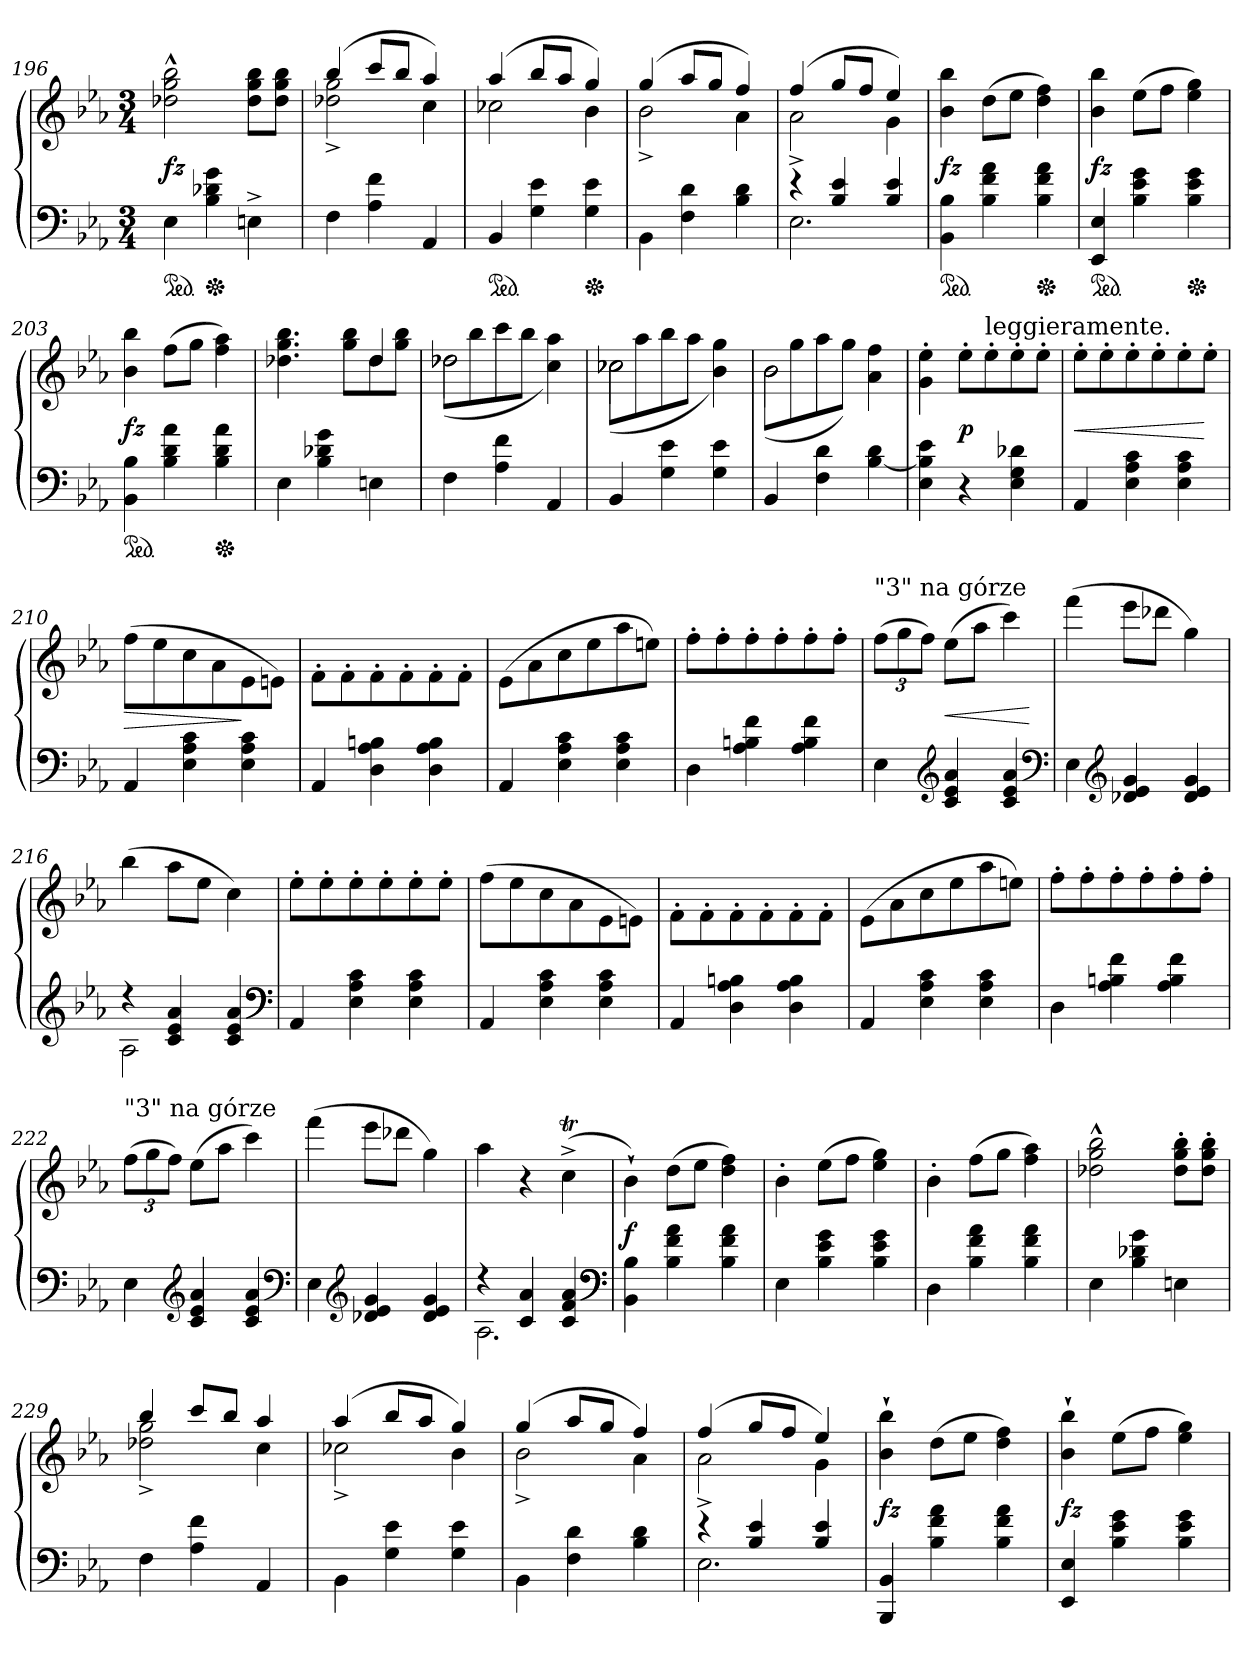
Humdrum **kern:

**kern	**kern	**dynam
*part1	*part1	*part1
*staff2	*staff1	*staff1/2
*clefF4	*clefG2	*
*k[b-e-a-]	*k[b-e-a-]	*
*M3/4	*M3/4	*
*ped	*	*
=196	=196	=196
4E-	2dd-X^^ 2gg^^ 2bb-^^	fz
*Xped	*	*
4B- 4d-X 4g	.	.
4En^	8dd- 8gg 8bb-L	.
.	8dd- 8gg 8bb-J	.
=197	=197	=197
*	*^	*
4F	(4bb-	2dd-X^ 2gg^	.
4A- 4f	8cccL	.	.
.	8bb-J	.	.
4AA-	4aa-)	4cc	.
=198	=198	=198	=198
*ped	*	*	*
4BB-	(4aa-	2cc-X	.
4G 4e-	8bb-L	.	.
.	8aa-J	.	.
*Xped	*	*	*
4G 4e-	4gg)	4b-	.
=199	=199	=199	=199
4BB-\	(4gg	2b-^	.
4F 4d	8aa-L	.	.
.	8ggJ	.	.
4B- 4d	4ff)	4a-	.
=200	=200	=200	=200
*^	*	*	*
4re	2.E-	(4ff	2a-^	.
4B- 4e-	.	8ggL	.	.
.	.	8ffJ	.	.
4B- 4e-	.	4ee-)	4g	.
*v	*v	*	*	*
*	*v	*v	*
=201	=201	=201
*ped	*	*
4BB- 4B-	4b- 4bb-	fz
4B- 4f 4a-	(8ddL	.
.	8ee-J	.
*Xped	*	*
4B- 4f 4a-	4dd 4ff)	.
=202	=202	=202
*ped	*	*
4EE- 4E-	4b- 4bb-	fz
4B- 4e- 4g	(8ee-L	.
.	8ffJ	.
*Xped	*	*
4B- 4e- 4g	4ee- 4gg)	.
=203	=203	=203
*ped	*	*
4BB- 4B-	4b- 4bb-	fz
4B- 4d 4a-	(8ffL	.
.	8ggJ	.
*Xped	*	*
4B- 4d 4a-	4ff 4aa-)	.
=204	=204	=204
*	*^	*
4E-	2rbbbyy	4.dd-X 4.gg 4.bb-	.
4B- 4d-X 4g	.	.	.
.	.	8gg 8bb-L	.
4En	4dd-	8dd-	.
.	.	8gg 8bb-J	.
=205	=205	=205	=205
!	!	!LO:N:vis=2	!
4F	2dd-X\	(>8dd-X	.
.	.	8bb-	.
4A- 4f	.	8ccc	.
.	.	8bb-J	.
4AA-	4rbbbyy	4cc 4aa-)	.
=206	=206	=206	=206
!	!	!LO:N:vis=2	!
4BB-	2cc-X\	(>8cc-X	.
.	.	8aa-	.
4G 4e-	.	8bb-	.
.	.	8aa-J	.
4G 4e-	4rgggyy	4b- 4gg)	.
=207	=207	=207	=207
!	!	!LO:N:vis=2	!
4BB-	2b-\	(>8b-	.
.	.	8gg	.
4F 4d	.	8aa-	.
.	.	8ggJ)	.
[4B- 4d	4rgggyy	4a- 4ff	.
*	*v	*v	*
=208	=208	=208
4E- 4B-] 4e-	4g' 4ee-'	.
4r	8ee-'L	p
!	!LO:TX:a:t=leggieramente.	!
.	8ee-'	.
4E- 4G 4d-X	8ee-'	.
.	8ee-'J	.
=209	=209	=209
4AA-	8ee-'L	<
.	8ee-'	.
4E- 4A- 4c	8ee-'	.
.	8ee-'	.
4E- 4A- 4c	8ee-'	.
.	8ee-'J	[
=210	=210	=210
4AA-	(8ff\L	>
.	8ee-	.
4E- 4A- 4c	8cc	.
.	8a-	.
4E- 4A- 4c	8e-	]
.	8enJ)	.
=211	=211	=211
4AA-	8f'\L	.
.	8f'	.
4D 4A- 4Bn	8f'	.
.	8f'	.
4D 4A- 4B	8f'	.
.	8f'J	.
=212	=212	=212
4AA-	(>8e-L	.
.	8a-	.
4E- 4A- 4c	8cc	.
.	8ee-	.
4E- 4A- 4c	8aa-	.
.	8eenJ)	.
=213	=213	=213
4D	8ff'L	.
.	8ff'	.
4A- 4Bn 4f	8ff'	.
.	8ff'	.
4A- 4B 4f	8ff'	.
.	8ff'J	.
=214	=214	=214
!	!LO:TX:a:t="3" na górze	!
4E-	(>12ffL	.
.	12gg	.
.	12ffJ)	.
*clefG2	*	*
4c 4e- 4a-	(8ee-L	<
.	8aa-J	.
4c 4e- 4a-	4ccc)	.
*clefF4	*	*
.	.	[
=215	=215	=215
4E-	(4fff	.
*clefG2	*	*
4d-X 4e- 4g	8eee-L	.
.	8ddd-XJ	.
4d- 4e- 4g	4gg)	.
=216	=216	=216
*^	*	*
4r	2A-	(4bb-	.
4c 4e- 4a-	.	8aa-L	.
.	.	8ee-J	.
4c 4e- 4a-	4ryy	4cc)	.
*v	*v	*	*
*clefF4	*	*
=217	=217	=217
4AA-	8ee-'L	.
.	8ee-'	.
4E- 4A- 4c	8ee-'	.
.	8ee-'	.
4E- 4A- 4c	8ee-'	.
.	8ee-'J	.
=218	=218	=218
4AA-	(>8ff\L	.
.	8ee-	.
4E- 4A- 4c	8cc	.
.	8a-	.
4E- 4A- 4c	8e-	.
.	8enJ)	.
=219	=219	=219
4AA-	8f'\L	.
.	8f'	.
4D 4A- 4Bn	8f'	.
.	8f'	.
4D 4A- 4B	8f'	.
.	8f'J	.
=220	=220	=220
4AA-	(>8e-L	.
.	8a-	.
4E- 4A- 4c	8cc	.
.	8ee-	.
4E- 4A- 4c	8aa-	.
.	8eenJ)	.
=221	=221	=221
4D	8ff'L	.
.	8ff'	.
4A- 4Bn 4f	8ff'	.
.	8ff'	.
4A- 4B 4f	8ff'	.
.	8ff'J	.
=222	=222	=222
!	!LO:TX:a:t="3" na górze	!
4E-	(>12ffL	.
.	12gg	.
.	12ffJ)	.
*clefG2	*	*
4c 4e- 4a-	(8ee-L	.
.	8aa-J	.
4c 4e- 4a-	4ccc)	.
*clefF4	*	*
=223	=223	=223
4E-	(4fff	.
*clefG2	*	*
4d-X 4e- 4g	8eee-L	.
.	8ddd-XJ	.
4d- 4e- 4g	4gg)	.
=224	=224	=224
*^	*	*
4r	2.A-	4aa-	.
4c 4a-	.	4r	.
4c 4f 4a-	.	(4ccT^<	.
*v	*v	*	*
*clefF4	*	*
=225	=225	=225
4BB- 4B-	4b-`)	f
4B- 4f 4a-	(8ddL	.
.	8ee-J	.
4B- 4f 4a-	4dd 4ff)	.
=226	=226	=226
4E-	4b-'	.
4B- 4e- 4g	(8ee-L	.
.	8ffJ	.
4B- 4e- 4g	4ee- 4gg)	.
=227	=227	=227
4D	4b-'	.
4B- 4f 4a-	(8ffL	.
.	8ggJ	.
4B- 4f 4a-	4ff 4aa-)	.
=228	=228	=228
4E-	2dd-X^^ 2gg^^ 2bb-^^	.
4B- 4d-X 4g	.	.
4En	8dd-' 8gg' 8bb-'L	.
.	8dd-' 8gg' 8bb-'J	.
=229	=229	=229
*	*^	*
4F	4bb-	2dd-X^ 2gg^	.
4A- 4f	8cccL	.	.
.	8bb-J	.	.
4AA-	4aa-	4cc	.
=230	=230	=230	=230
4BB-\	(4aa-	2cc-X^	.
4G 4e-	8bb-L	.	.
.	8aa-J	.	.
4G 4e-	4gg)	4b-	.
=231	=231	=231	=231
4BB-\	(4gg	2b-^	.
4F 4d	8aa-L	.	.
.	8ggJ	.	.
4B- 4d	4ff)	4a-	.
=232	=232	=232	=232
*^	*	*	*
4re	2.E-	(4ff	2a-^	.
4B- 4e-	.	8ggL	.	.
.	.	8ffJ	.	.
4B- 4e-	.	4ee-)	4g	.
*v	*v	*	*	*
*	*v	*v	*
=233	=233	=233
4BBB- 4BB-	4b-` 4bb-`	fz
4B- 4f 4a-	(8ddL	.
.	8ee-J	.
4B- 4f 4a-	4dd 4ff)	.
=234	=234	=234
4EE- 4E-	4b-` 4bb-`	fz
4B- 4e- 4g	(8ee-L	.
.	8ffJ	.
4B- 4e- 4g	4ee- 4gg)	.
=	=	=
*-	*-	*-
